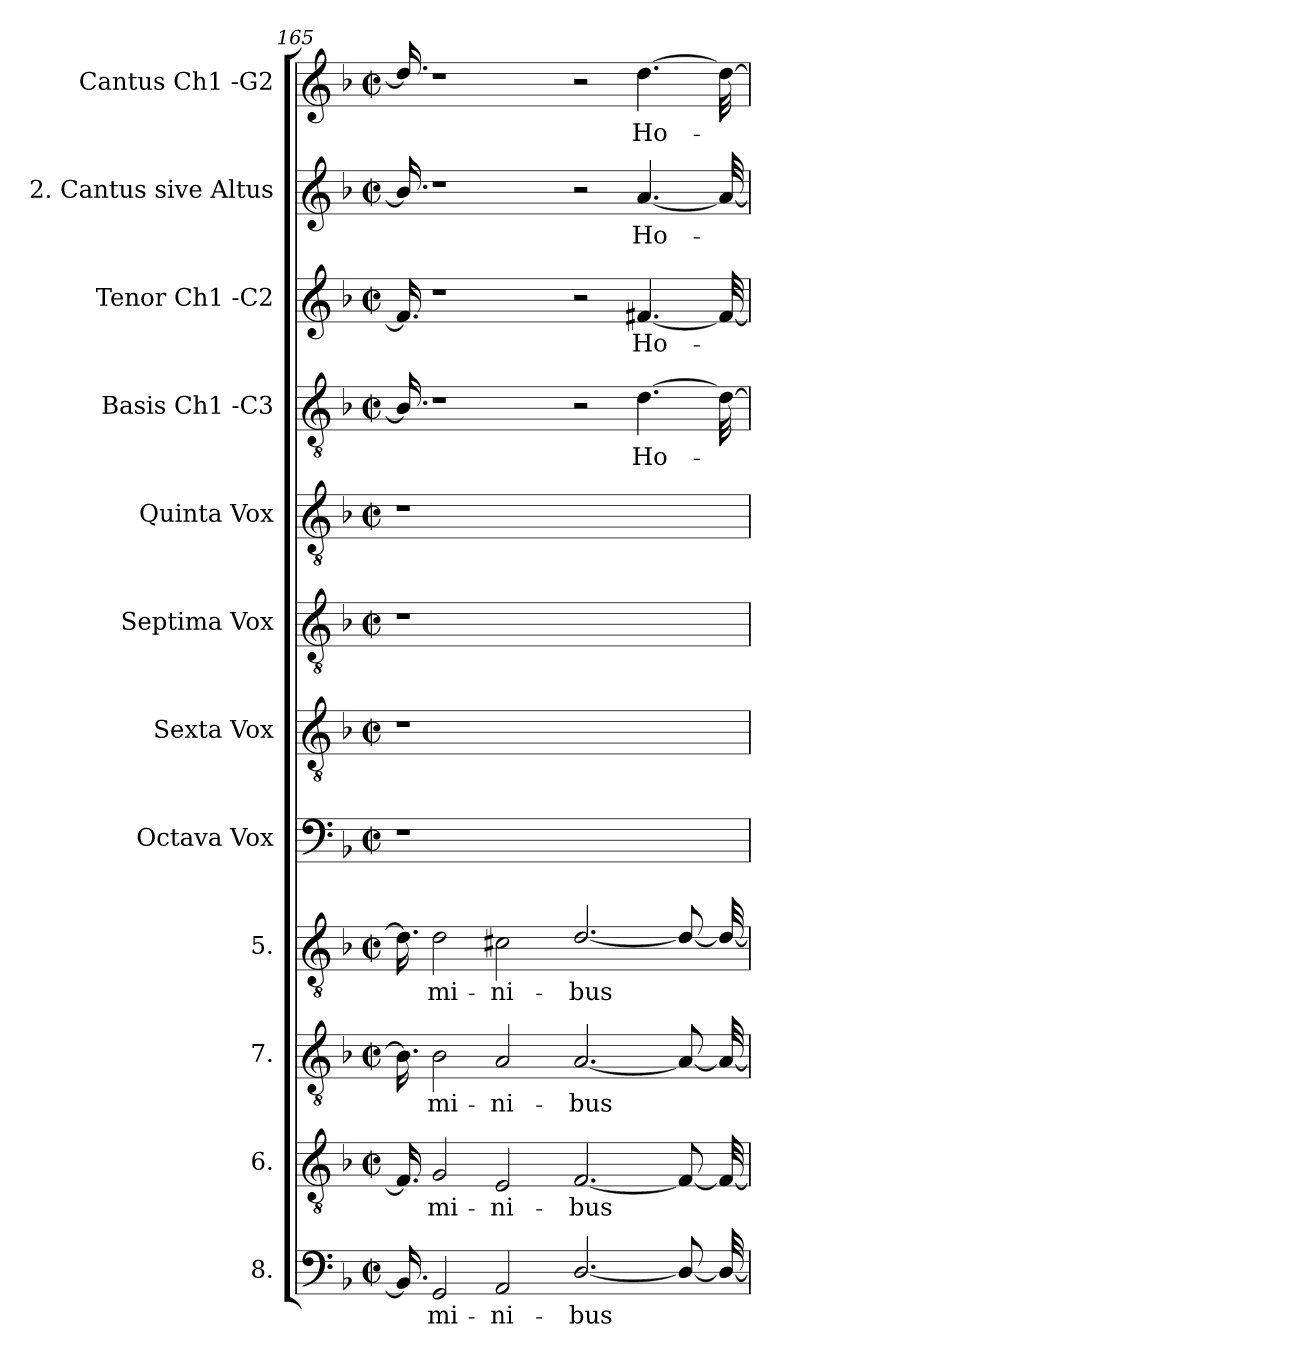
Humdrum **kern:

**kern	**text	**kern	**text	**kern	**text	**kern	**text	**kern	**kern	**kern	**kern	**kern	**text	**kern	**text	**kern	**text	**kern	**text
*part12	*part12	*part11	*part11	*part10	*part10	*part9	*part9	*part8	*part7	*part6	*part5	*part4	*part4	*part3	*part3	*part2	*part2	*part1	*part1
*staff12	*staff12	*staff11	*staff11	*staff10	*staff10	*staff9	*staff9	*staff8	*staff7	*staff6	*staff5	*staff4	*staff4	*staff3	*staff3	*staff2	*staff2	*staff1	*staff1
*I"8.	*	*I"6.	*	*I"7.	*	*I"5.	*	*I"Octava  Vox	*I"Sexta  Vox	*I"Septima  Vox	*I"Quinta  Vox	*I"Basis  Ch1 -C3	*	*I"Tenor  Ch1 -C2	*	*I"2. Cantus sive  Altus	*	*I"Cantus  Ch1 -G2	*
*	*	*	*	*	*	*	*	*	*	*	*	*I'B	*	*I'T	*	*I'A	*	*I'C	*
*clefF4	*	*clefGv2	*	*clefGv2	*	*clefGv2	*	*clefF4	*clefGv2	*clefGv2	*clefGv2	*clefGv2	*	*clefG2	*	*clefG2	*	*clefG2	*
*k[b-]	*	*k[b-]	*	*k[b-]	*	*k[b-]	*	*k[b-]	*k[b-]	*k[b-]	*k[b-]	*k[b-]	*	*k[b-]	*	*k[b-]	*	*k[b-]	*
*F:	*	*F:	*	*F:	*	*F:	*	*F:	*F:	*F:	*F:	*F:	*	*F:	*	*F:	*	*F:	*
*M2/2	*	*M2/2	*	*M2/2	*	*M2/2	*	*M2/2	*M2/2	*M2/2	*M2/2	*M2/2	*	*M2/2	*	*M2/2	*	*M2/2	*
*met(c|)	*	*met(c|)	*	*met(c|)	*	*met(c|)	*	*met(c|)	*met(c|)	*met(c|)	*met(c|)	*met(c|)	*	*met(c|)	*	*met(c|)	*	*met(c|)	*
=165	=165	=165	=165	=165	=165	=165	=165	=165	=165	=165	=165	=165	=165	=165	=165	=165	=165	=165	=165
16.BB-/]	.	16.F/]	.	16.B-\]	.	16.d\]	.	1r	1r	1r	1r	16.B-/]	.	16.f/]	.	16.b-/]	.	16.dd/]	.
!	!LO:LY:b:cj	!	!LO:LY:b:cj	!	!LO:LY:b:cj	!	!LO:LY:b:cj	!	!	!	!	!	!	!	!	!	!	!	!
2GG/	-mi-	2G/	-mi-	2B-\	-mi-	2d\	-mi-	.	.	.	.	1r	.	1r	.	1r	.	1r	.
!	!LO:LY:b:cj	!	!LO:LY:b:cj	!	!LO:LY:b:cj	!	!LO:LY:b:cj	!	!	!	!	!	!	!	!	!	!	!	!
2AA/	-ni-	2E/	-ni-	2A/	-ni-	2c#X\	-ni-	.	.	.	.	.	.	.	.	.	.	.	.
.	.	.	.	.	.	.	.	1ryy	1ryy	1ryy	1ryy	.	.	.	.	.	.	.	.
!	!LO:LY:b:cj	!	!LO:LY:b:cj	!	!LO:LY:b:cj	!	!LO:LY:b:cj	!	!	!	!	!	!	!	!	!	!	!	!
[<2.D/	-bus	[<2.F/	-bus	[<2.A/	-bus	[<2.d/	-bus	.	.	.	.	2r	.	2r	.	2r	.	2r	.
!	!	!	!	!	!	!	!	!	!	!	!	!	!LO:LY:b:cj	!	!LO:LY:b:cj	!	!LO:LY:b:cj	!	!LO:LY:b:cj
.	.	.	.	.	.	.	.	.	.	.	.	[>4.d\	Ho-	[<4.f#X/	Ho-	[<4.a/	Ho-	[>4.dd\	Ho-
8D/_<	.	8F/_<	.	8A/_<	.	8d/_<	.	.	.	.	.	.	.	.	.	.	.	.	.
32D/_<	.	32F/_<	.	32A/_<	.	32d/_<	.	.	.	.	.	32d\_>	.	32f#/_<	.	32a/_<	.	32dd\_>	.
=	=	=	=	=	=	=	=	=	=	=	=	=	=	=	=	=	=	=	=
*-	*-	*-	*-	*-	*-	*-	*-	*-	*-	*-	*-	*-	*-	*-	*-	*-	*-	*-	*-
